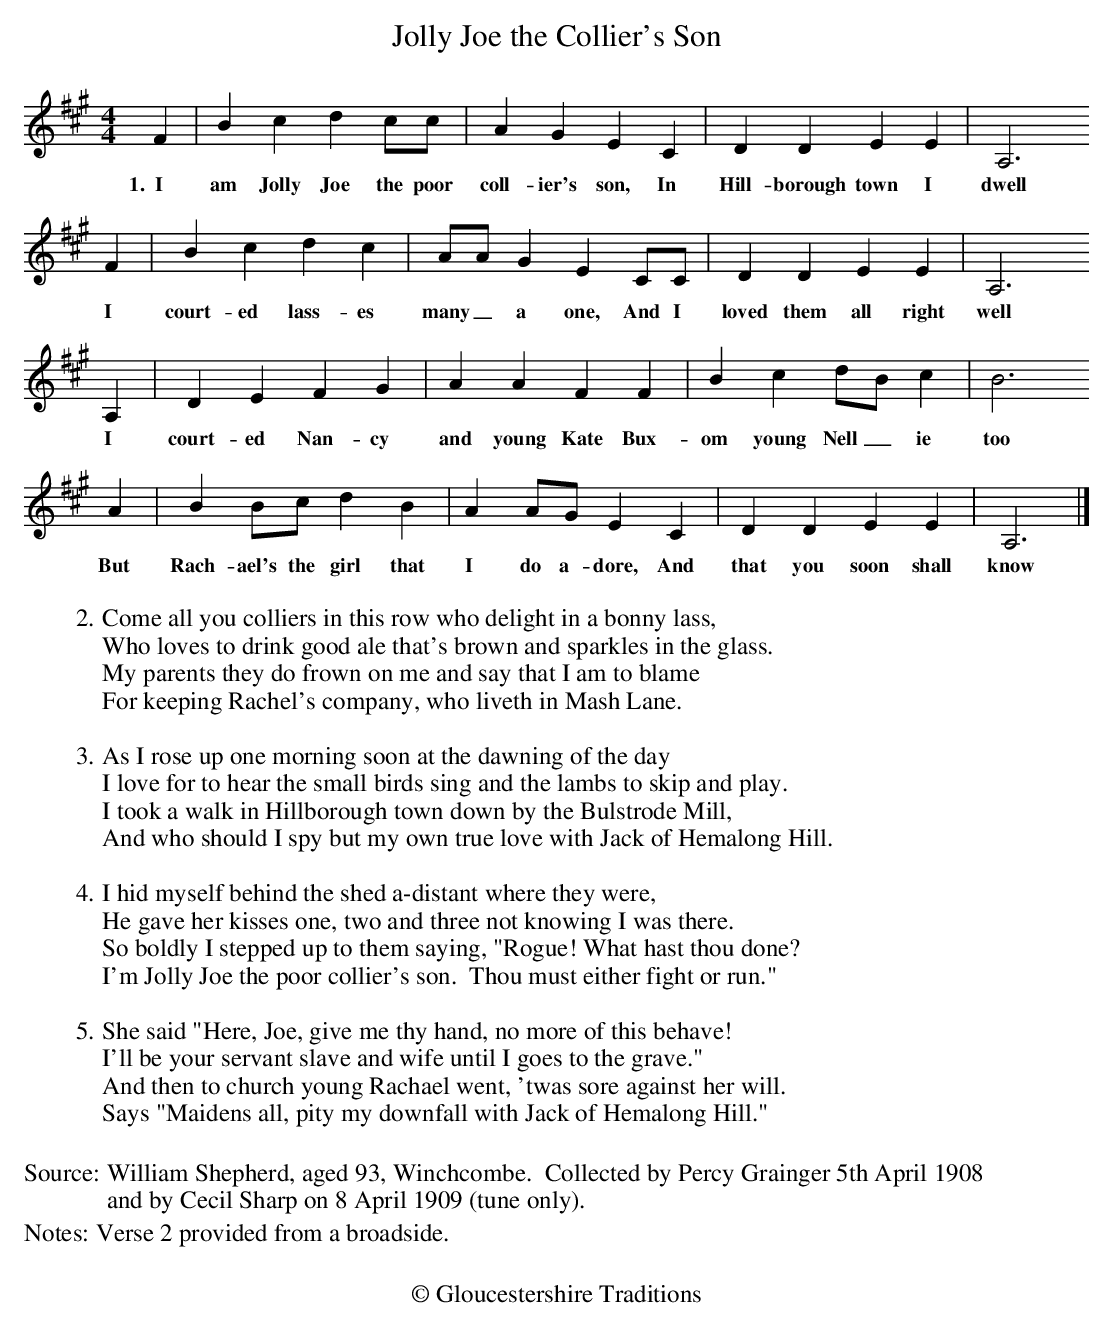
X:1
T:Jolly Joe the Collier's Son
M:4/4
L:1/4
K:Amaj
F |Bcdc/2c/2 |AGEC | DDEE | A,3
w:1.~~I am Jolly Joe the poor coll-ier's son, In Hill-borough town I dwell
F |Bcdc | A/2A/2GEC/2C/2 | DDEE | A,3
w:I court-ed lass-es many_ a one, And I loved them all right well
A, | DEFG | AAFF | Bcd/2B/2c | B3
w:I court-ed Nan-cy and young Kate Bux-om young Nell_ie too
A| BB/2c/2dB | AA/2G/2EC | DDEE | A,3 |]
w:But Rach-ael's the girl that I do a-dore, And that you soon shall know
%%text
%%text
W:2. Come all you colliers in this row who delight in a bonny lass,
W:Who loves to drink good ale that's brown and sparkles in the glass.
W:My parents they do frown on me and say that I am to blame
W:For keeping Rachel's company, who liveth in Mash Lane.
W:
W:3. As I rose up one morning soon at the dawning of the day
W:I love for to hear the small birds sing and the lambs to skip and play.
W:I took a walk in Hillborough town down by the Bulstrode Mill,
W:And who should I spy but my own true love with Jack of Hemalong Hill.
W:
W:4.I hid myself behind the shed a-distant where they were,
W:He gave her kisses one, two and three not knowing I was there.
W:So boldly I stepped up to them saying, "Rogue! What hast thou done?
W:I'm Jolly Joe the poor collier's son.  Thou must either fight or run."
W:
W:5.She said "Here, Joe, give me thy hand, no more of this behave!
W:I'll be your servant slave and wife until I goes to the grave."
W:And then to church young Rachael went, 'twas sore against her will.
W:Says "Maidens all, pity my downfall with Jack of Hemalong Hill."
W:
